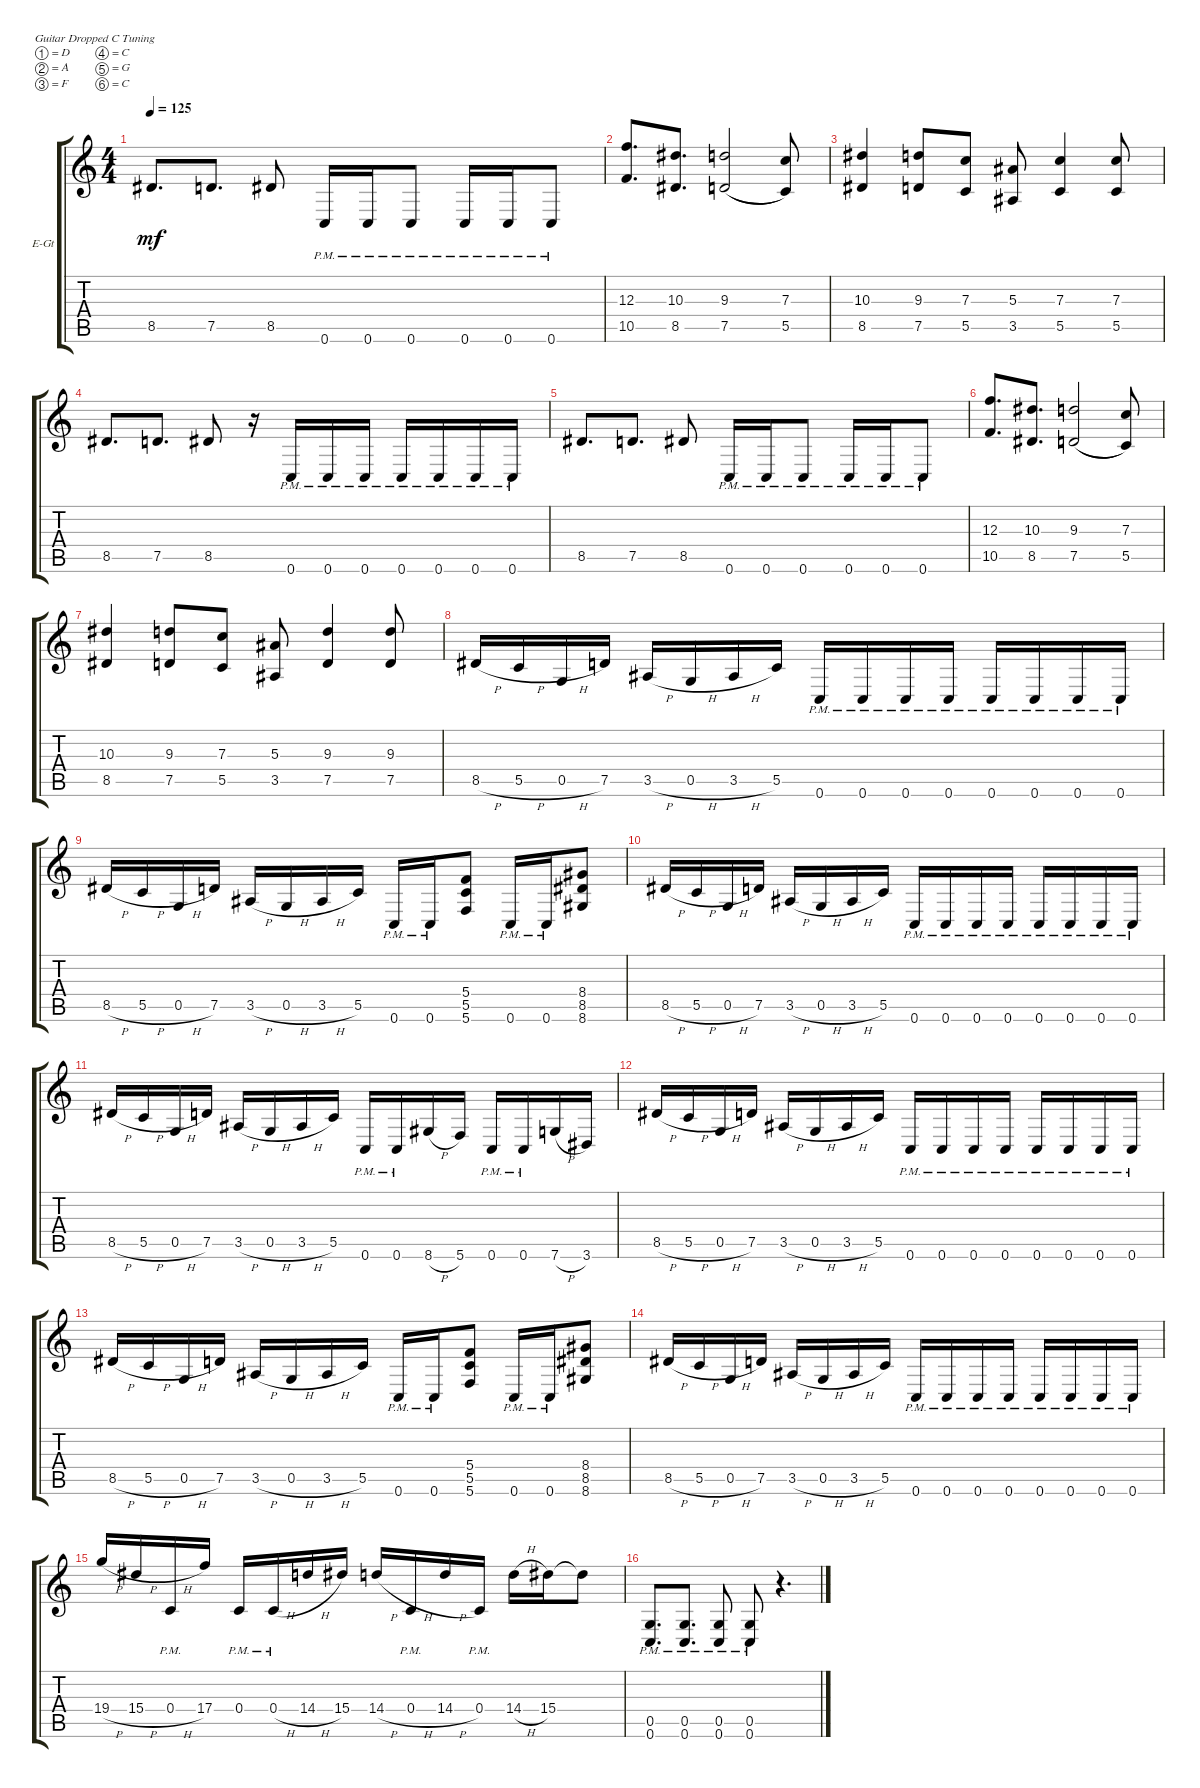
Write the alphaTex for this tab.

\defaultSystemsLayout 4
\bracketExtendMode groupsimilarinstruments
\firstSystemTrackNameOrientation horizontal
\otherSystemsTrackNameOrientation horizontal
\track ("Electric Guitar" "E-Gt") {instrument overdrivenguitar}
\staff {score tabs}
\tuning (D4 A3 F3 C3 G2 C2)
\ts (4 4)
\tempo 125
\clef g2
\ks c
8.5.8{d dy mf} 7.5.8{d} 8.5.8 0.6{pm}.16 0.6{pm}.16 0.6{pm}.8 0.6{pm}.16 0.6{pm}.16 0.6{pm}.8 |
(10.5 12.3).8{d} (8.5 10.3).8{d} (7.5 9.3).2{legatoorigin} (5.5 7.3).8 |
(8.5 10.3).4 (7.5 9.3).8 (5.5 7.3).8 (3.5 5.3).8 (5.5 7.3).4 (5.5 7.3).8 |
8.5.8{d} 7.5.8{d} 8.5.8 r.16 0.6{pm}.16 0.6{pm}.16 0.6{pm}.16 0.6{pm}.16 0.6{pm}.16 0.6{pm}.16 0.6{pm}.16 |
8.5.8{d} 7.5.8{d} 8.5.8 0.6{pm}.16 0.6{pm}.16 0.6{pm}.8 0.6{pm}.16 0.6{pm}.16 0.6{pm}.8 |
(10.5 12.3).8{d} (8.5 10.3).8{d} (7.5 9.3).2{legatoorigin} (5.5 7.3).8 |
(8.5 10.3).4 (7.5 9.3).8 (5.5 7.3).8 (3.5 5.3).8 (7.5 9.3).4 (7.5 9.3).8 |
8.5{h}.16 5.5{h}.16 0.5{h}.16 7.5.16 3.5{h}.16 0.5{h}.16 3.5{h}.16 5.5.16 0.6{pm}.16 0.6{pm}.16 0.6{pm}.16 0.6{pm}.16 0.6{pm}.16 0.6{pm}.16 0.6{pm}.16 0.6{pm}.16 |
8.5{h}.16 5.5{h}.16 0.5{h}.16 7.5.16 3.5{h}.16 0.5{h}.16 3.5{h}.16 5.5.16 0.6{pm}.16 0.6{pm}.16 (5.6 5.5 5.4).8 0.6{pm}.16 0.6{pm}.16 (8.6 8.5 8.4).8 |
8.5{h}.16 5.5{h}.16 0.5{h}.16 7.5.16 3.5{h}.16 0.5{h}.16 3.5{h}.16 5.5.16 0.6{pm}.16 0.6{pm}.16 0.6{pm}.16 0.6{pm}.16 0.6{pm}.16 0.6{pm}.16 0.6{pm}.16 0.6{pm}.16 |
8.5{h}.16 5.5{h}.16 0.5{h}.16 7.5.16 3.5{h}.16 0.5{h}.16 3.5{h}.16 5.5.16 0.6{pm}.16 0.6{pm}.16 8.6{h}.16 5.6.16 0.6{pm}.16 0.6{pm}.16 7.6{h}.16 3.6.16 |
8.5{h}.16 5.5{h}.16 0.5{h}.16 7.5.16 3.5{h}.16 0.5{h}.16 3.5{h}.16 5.5.16 0.6{pm}.16 0.6{pm}.16 0.6{pm}.16 0.6{pm}.16 0.6{pm}.16 0.6{pm}.16 0.6{pm}.16 0.6{pm}.16 |
8.5{h}.16 5.5{h}.16 0.5{h}.16 7.5.16 3.5{h}.16 0.5{h}.16 3.5{h}.16 5.5.16 0.6{pm}.16 0.6{pm}.16 (5.6 5.5 5.4).8 0.6{pm}.16 0.6{pm}.16 (8.6 8.5 8.4).8 |
\scale
0.450728 8.5{h}.16 5.5{h}.16 0.5{h}.16 7.5.16 3.5{h}.16 0.5{h}.16 3.5{h}.16 5.5.16 0.6{pm}.16 0.6{pm}.16 0.6{pm}.16 0.6{pm}.16 0.6{pm}.16 0.6{pm}.16 0.6{pm}.16 0.6{pm}.16 |
\scale
0.403733 19.4{h}.16 15.4{h}.16 0.4{h pm}.16 17.4.16 0.4{pm}.16 0.4{h pm}.16 14.4{h}.16 15.4.16 14.4{h}.16 0.4{h pm}.16 14.4{h}.16 0.4{pm}.16 14.4{h}.16 15.4.16 15.4{t}.8 |
\scale
0.145577 (0.5{pm} 0.6{pm}).8{d} (0.5{pm} 0.6{pm}).8{d} (0.5{pm} 0.6{pm}).8 (0.5{pm} 0.6{pm}).8 r.4{d}
